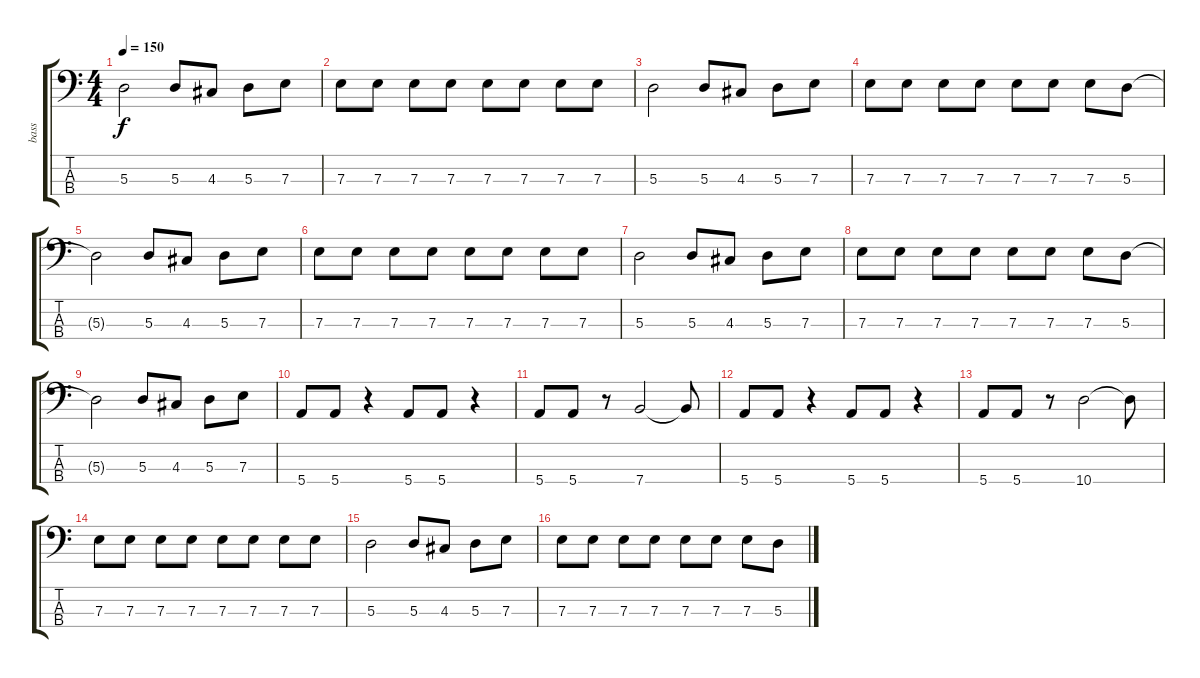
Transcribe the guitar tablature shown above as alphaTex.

\track ("bass" "bass") {instrument electricbassfinger}
\staff {score tabs}
\tuning (G2 D2 A1 E1) {hide}
\ts (4 4)
\tempo 150
\clef f4
\ks c
5.3{t}.2{dy f} 5.3.8 4.3.8 5.3.8 7.3.8 |
7.3.8 7.3.8 7.3.8 7.3.8 7.3.8 7.3.8 7.3.8 7.3.8 |
5.3.2 5.3.8 4.3.8 5.3.8 7.3.8 |
7.3.8 7.3.8 7.3.8 7.3.8 7.3.8 7.3.8 7.3.8 5.3.8 |
5.3{t}.2 5.3.8 4.3.8 5.3.8 7.3.8 |
7.3.8 7.3.8 7.3.8 7.3.8 7.3.8 7.3.8 7.3.8 7.3.8 |
5.3.2 5.3.8 4.3.8 5.3.8 7.3.8 |
7.3.8 7.3.8 7.3.8 7.3.8 7.3.8 7.3.8 7.3.8 5.3.8 |
5.3{t}.2 5.3.8 4.3.8 5.3.8 7.3.8 |
5.4.8 5.4.8 r.4 5.4.8 5.4.8 r.4 |
5.4.8 5.4.8 r.8 7.4.2 7.4{t}.8 |
5.4.8 5.4.8 r.4 5.4.8 5.4.8 r.4 |
5.4.8 5.4.8 r.8 10.4.2 10.4{t}.8 |
7.3.8 7.3.8 7.3.8 7.3.8 7.3.8 7.3.8 7.3.8 7.3.8 |
5.3.2 5.3.8 4.3.8 5.3.8 7.3.8 |
7.3.8 7.3.8 7.3.8 7.3.8 7.3.8 7.3.8 7.3.8 5.3.8
